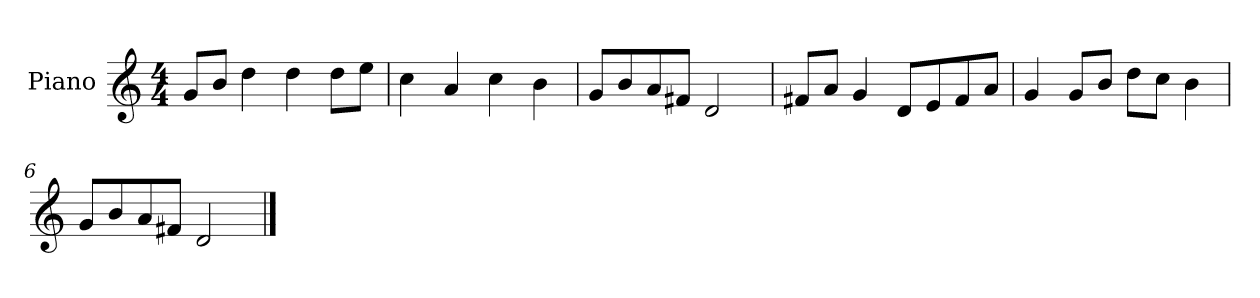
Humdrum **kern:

**kern
*part1
*staff1
*I"Piano
*I'P-no
*clefG2
*k[]
*M4/4
*MM90
=1
8g/L
8b/J
4dd\
4dd\
8dd\L
8ee\J
=2
4cc\
4a/
4cc\
4b\
=3
8g/L
8b/
8a/
8f#X/J
2d/
=4
8f#X/L
8a/J
4g/
8d/L
8e/
8f#/
8a/J
=5
4g/
8g/L
8b/J
8dd\L
8cc\J
4b\
=6
8g/L
8b/
8a/
8f#X/J
2d/
==
*-
